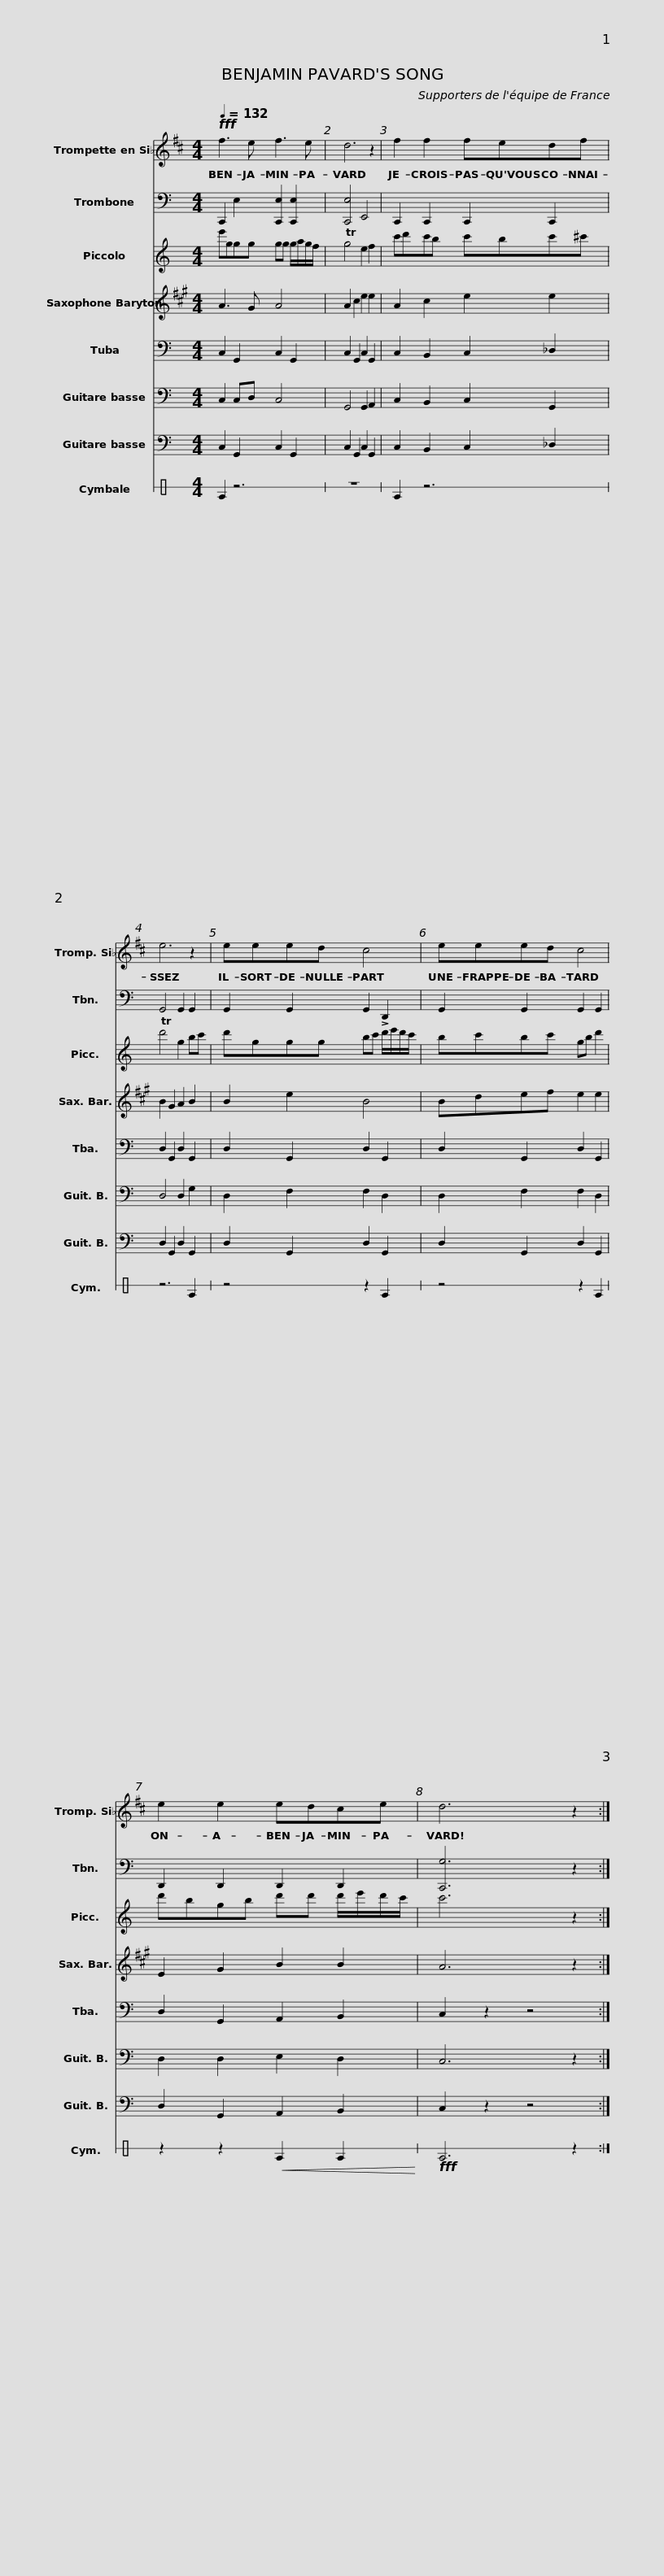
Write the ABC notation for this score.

X:1
%%score 1 2 3 4 5 6 7 8
L:1/8
Q:1/4=132
M:4/4
I:linebreak $
K:C
V:1 treble transpose=-2
V:2 bass
V:3 treble transpose=12
V:4 treble transpose=-21
V:5 bass
V:6 bass transpose=-12
V:7 bass transpose=-12
V:8 perc stafflines=1
K:none
V:1
[K:D]!fff! f3 e f3 e | d6 z2 |$ f2 f2 fedf | e6 z2 |$ eeed c4 | %5
 eeed c4 |$ e2 e2 edce | d6 z2 :| %8
V:2
 C,,2 E,2 [C,,E,]2 [C,,E,]2 | [C,,E,]4 E,,4 |$ C,,2 C,,2 C,,2 C,,2 | G,,4 G,,2 G,,2 |$ G,,2 G,,2 G,,2 !>!D,,2 | %5
 G,,2 G,,2 G,,2 G,,2 |$ D,,2 D,,2 D,,2 D,,2 | [C,,G,]6 z2 :| %8
V:3
 e'ggg gg g/a/g/f/ | Tg4 e2 f2 |$ c'd'c'b c'bc'^c' | Td'4 g2 bc' |$ d'ggg bc' d'/e'/d'/c'/ | %5
 bc'bc' gb d'2 |$ d'bgb d'd' d'/e'/d'/c'/ | c'6 z2 :| %8
V:4
[K:A] A3 G A4 | A2 c2 e2 e2 |$ A2 c2 e2 e2 | B2 G2 A2 B2 |$ B2 e2 B4 | %5
 Bdef e2 e2 |$ E2 G2 B2 B2 | A6 z2 :| %8
V:5
 C,2 G,,2 C,2 G,,2 | C,2 G,,2 C,2 G,,2 |$ C,2 B,,2 C,2 _D,2 | D,2 G,,2 D,2 G,,2 |$ D,2 G,,2 D,2 G,,2 | %5
 D,2 G,,2 D,2 G,,2 |$ D,2 G,,2 A,,2 B,,2 | C,2 z2 z4 :| %8
V:6
 C,2 C,D, C,4 | G,,4 G,,2 A,,2 |$ C,2 B,,2 C,2 G,,2 | D,4 D,2 G,2 |$ D,2 F,2 F,2 D,2 | %5
 D,2 F,2 F,2 D,2 |$ D,2 D,2 E,2 D,2 | C,6 z2 :| %8
V:7
 C,2 G,,2 C,2 G,,2 | C,2 G,,2 C,2 G,,2 |$ C,2 B,,2 C,2 _D,2 | D,2 G,,2 D,2 G,,2 |$ D,2 G,,2 D,2 G,,2 | %5
 D,2 G,,2 D,2 G,,2 |$ D,2 G,,2 A,,2 B,,2 | C,2 z2 z4 :| %8
V:8
 E2 z6 | z8 |$ E2 z6 | z6 E2 |$ z4 z2 E2 | %5
 z4 z2 E2 |$ z2 z2!<(! E2 E2!<)! |!fff! E6 z2 :| %8
